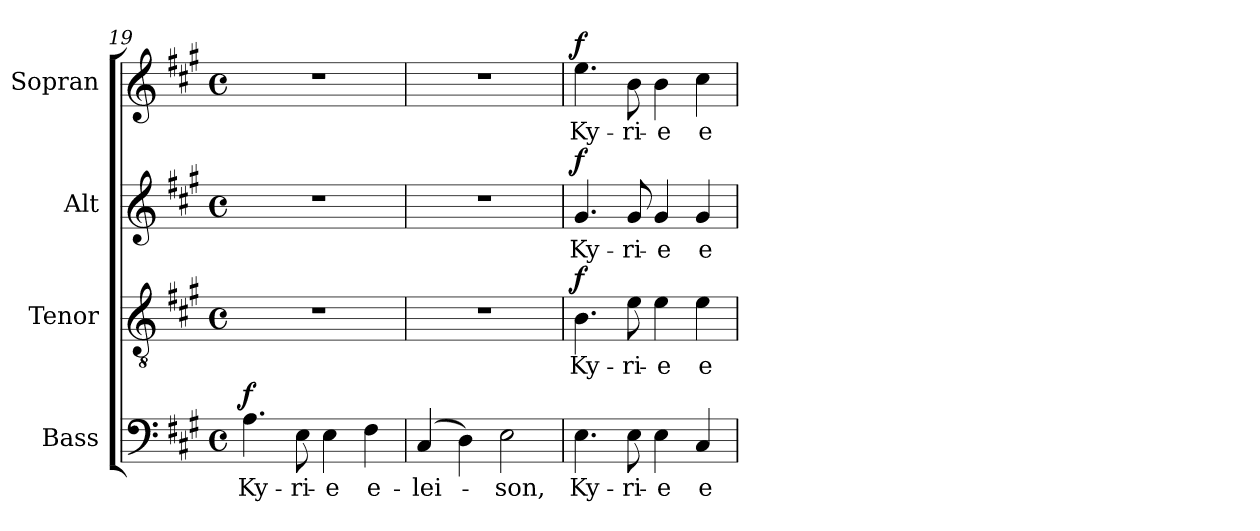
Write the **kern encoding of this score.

**kern	**text	**dynam	**kern	**text	**dynam	**kern	**text	**dynam	**kern	**text	**dynam
*part4	*part4	*part4	*part3	*part3	*part3	*part2	*part2	*part2	*part1	*part1	*part1
*staff4	*staff4	*staff4	*staff3	*staff3	*staff3	*staff2	*staff2	*staff2	*staff1	*staff1	*staff1
*I"Bass	*	*	*I"Tenor	*	*	*I"Alt	*	*	*I"Sopran	*	*
*I'B.	*	*	*I'T.	*	*	*I'A.	*	*	*I'S.	*	*
!!LO:PB:g=z
*clefF4	*	*	*clefGv2	*	*	*clefG2	*	*	*clefG2	*	*
*k[f#c#g#]	*	*	*k[f#c#g#]	*	*	*k[f#c#g#]	*	*	*k[f#c#g#]	*	*
*A:	*	*	*A:	*	*	*A:	*	*	*A:	*	*
*M4/4	*	*	*M4/4	*	*	*M4/4	*	*	*M4/4	*	*
*met(c)	*	*	*met(c)	*	*	*met(c)	*	*	*met(c)	*	*
=19	=19	=19	=19	=19	=19	=19	=19	=19	=19	=19	=19
!	!LO:LY:b	!LO:DY:a	!	!	!	!	!	!	!	!	!
4.A\	Ky-	f	1r	.	.	1r	.	.	1r	.	.
!	!LO:LY:b	!	!	!	!	!	!	!	!	!	!
8E\	-ri-	.	.	.	.	.	.	.	.	.	.
!	!LO:LY:b	!	!	!	!	!	!	!	!	!	!
4E\	-e	.	.	.	.	.	.	.	.	.	.
!	!LO:LY:b	!	!	!	!	!	!	!	!	!	!
4F#\	e-	.	.	.	.	.	.	.	.	.	.
=20	=20	=20	=20	=20	=20	=20	=20	=20	=20	=20	=20
!	!LO:LY:b	!	!	!	!	!	!	!	!	!	!
(4C#/	-lei-	.	1r	.	.	1r	.	.	1r	.	.
4D\)	.	.	.	.	.	.	.	.	.	.	.
!	!LO:LY:b	!	!	!	!	!	!	!	!	!	!
2E\	-son,	.	.	.	.	.	.	.	.	.	.
=21	=21	=21	=21	=21	=21	=21	=21	=21	=21	=21	=21
!	!LO:LY:b	!	!	!LO:LY:b	!LO:DY:a	!	!LO:LY:b	!LO:DY:a	!	!LO:LY:b	!LO:DY:a
4.E\	Ky-	.	4.B\	Ky-	f	4.g#/	Ky-	f	4.ee\	Ky-	f
!	!LO:LY:b	!	!	!LO:LY:b	!	!	!LO:LY:b	!	!	!LO:LY:b	!
8E\	-ri-	.	8e\	-ri-	.	8g#/	-ri-	.	8b\	-ri-	.
!	!LO:LY:b	!	!	!LO:LY:b	!	!	!LO:LY:b	!	!	!LO:LY:b	!
4E\	-e	.	4e\	-e	.	4g#/	-e	.	4b\	-e	.
!	!LO:LY:b	!	!	!LO:LY:b	!	!	!LO:LY:b	!	!	!LO:LY:b	!
4C#/	e-	.	4e\	e-	.	4g#/	e-	.	4cc#\	e-	.
=	=	=	=	=	=	=	=	=	=	=	=
*-	*-	*-	*-	*-	*-	*-	*-	*-	*-	*-	*-
